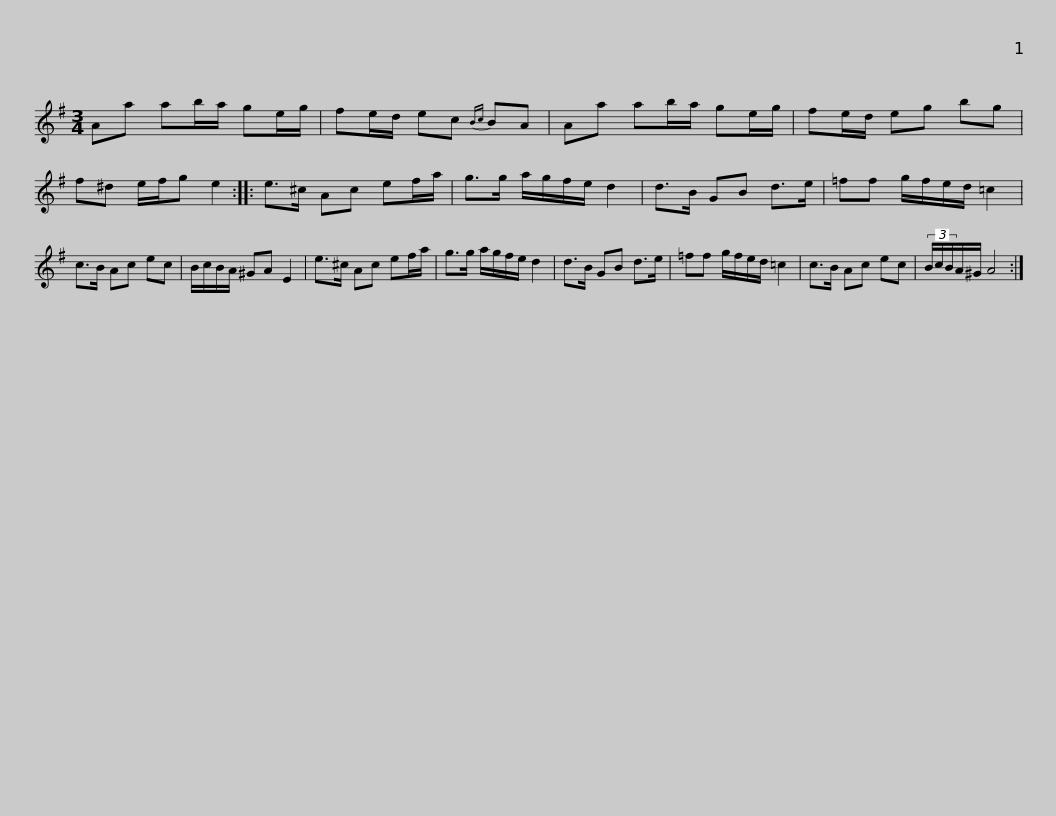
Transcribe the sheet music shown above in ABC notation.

X:1
L:1/8
M:3/4
I:linebreak $
K:G
V:1 treble
V:1
 Aa ab/a/ ge/g/ | fe/d/ ec{Bc} BA | Aa ab/a/ ge/g/ | fe/d/ eg bg | f^d e/f/g e2 ::$ %5
 e>^c Ac ef/a/ | g>g a/g/f/e/ d2 | d>B GB d>e | =ff g/f/e/d/ =c2 | c>B Ac ec | %10
 B/c/B/A/ ^GA E2 |$ e>^c Ac ef/a/ | g>g a/g/f/e/ d2 | d>B GB d>e | =ff g/f/e/d/ =c2 | %15
 c>B Ac ec | (3B/c/B/A/^G/ A4 :| %17
